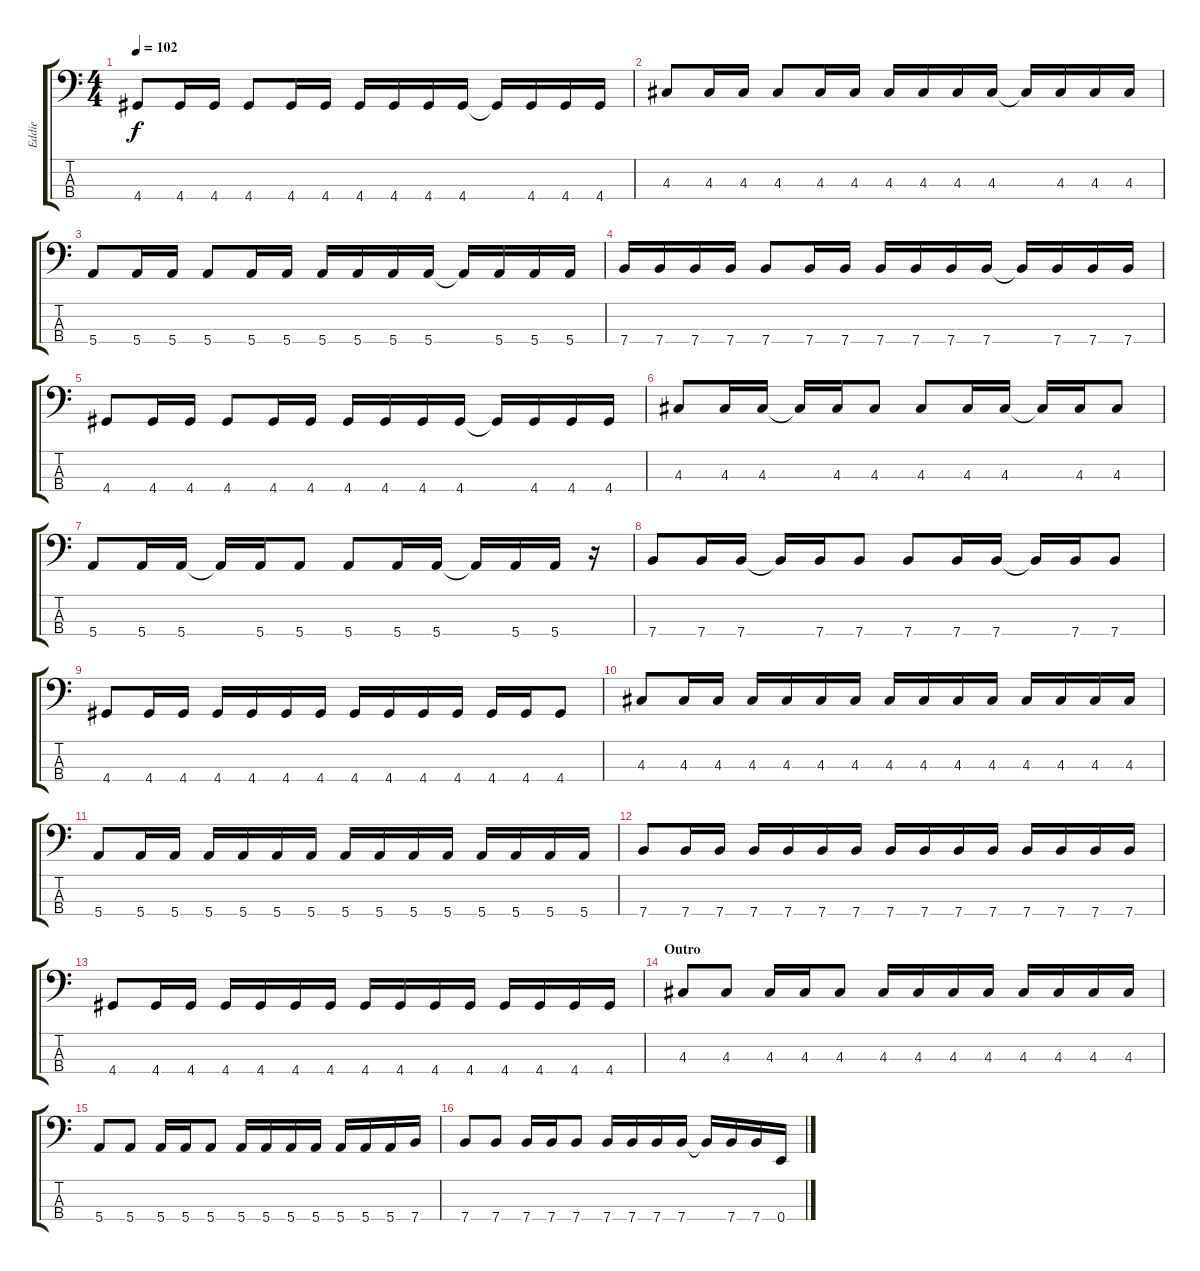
\track ("Eddie" "Eddie") {instrument electricbasspick}
\staff {score tabs}
\tuning (G2 D2 A1 E1) {hide}
\ts (4 4)
\tempo 102
\clef f4
\ks c
4.4.8{dy f} 4.4.16 4.4.16 4.4.8 4.4.16 4.4.16 4.4.16 4.4.16 4.4.16 4.4.16 4.4{t}.16 4.4.16 4.4.16 4.4.16 |
4.3.8 4.3.16 4.3.16 4.3.8 4.3.16 4.3.16 4.3.16 4.3.16 4.3.16 4.3.16 4.3{t}.16 4.3.16 4.3.16 4.3.16 |
5.4.8 5.4.16 5.4.16 5.4.8 5.4.16 5.4.16 5.4.16 5.4.16 5.4.16 5.4.16 5.4{t}.16 5.4.16 5.4.16 5.4.16 |
7.4.16 7.4.16 7.4.16 7.4.16 7.4.8 7.4.16 7.4.16 7.4.16 7.4.16 7.4.16 7.4.16 7.4{t}.16 7.4.16 7.4.16 7.4.16 |
4.4.8 4.4.16 4.4.16 4.4.8 4.4.16 4.4.16 4.4.16 4.4.16 4.4.16 4.4.16 4.4{t}.16 4.4.16 4.4.16 4.4.16 |
4.3.8 4.3.16 4.3.16 4.3{t}.16 4.3.16 4.3.8 4.3.8 4.3.16 4.3.16 4.3{t}.16 4.3.16 4.3.8 |
5.4.8 5.4.16 5.4.16 5.4{t}.16 5.4.16 5.4.8 5.4.8 5.4.16 5.4.16 5.4{t}.16 5.4.16 5.4.16 r.16 |
7.4.8 7.4.16 7.4.16 7.4{t}.16 7.4.16 7.4.8 7.4.8 7.4.16 7.4.16 7.4{t}.16 7.4.16 7.4.8 |
4.4.8 4.4.16 4.4.16 4.4.16 4.4.16 4.4.16 4.4.16 4.4.16 4.4.16 4.4.16 4.4.16 4.4.16 4.4.16 4.4.8 |
4.3.8 4.3.16 4.3.16 4.3.16 4.3.16 4.3.16 4.3.16 4.3.16 4.3.16 4.3.16 4.3.16 4.3.16 4.3.16 4.3.16 4.3.16 |
5.4.8 5.4.16 5.4.16 5.4.16 5.4.16 5.4.16 5.4.16 5.4.16 5.4.16 5.4.16 5.4.16 5.4.16 5.4.16 5.4.16 5.4.16 |
7.4.8 7.4.16 7.4.16 7.4.16 7.4.16 7.4.16 7.4.16 7.4.16 7.4.16 7.4.16 7.4.16 7.4.16 7.4.16 7.4.16 7.4.16 |
4.4.8 4.4.16 4.4.16 4.4.16 4.4.16 4.4.16 4.4.16 4.4.16 4.4.16 4.4.16 4.4.16 4.4.16 4.4.16 4.4.16 4.4.16 |
\section ("" "Outro")
4.3.8 4.3.8 4.3.16 4.3.16 4.3.8 4.3.16 4.3.16 4.3.16 4.3.16 4.3.16 4.3.16 4.3.16 4.3.16 |
5.4.8 5.4.8 5.4.16 5.4.16 5.4.8 5.4.16 5.4.16 5.4.16 5.4.16 5.4.16 5.4.16 5.4.16 7.4.16 |
7.4.8 7.4.8 7.4.16 7.4.16 7.4.8 7.4.16 7.4.16 7.4.16 7.4.16 7.4{t}.16 7.4.16 7.4.16 0.4.16
